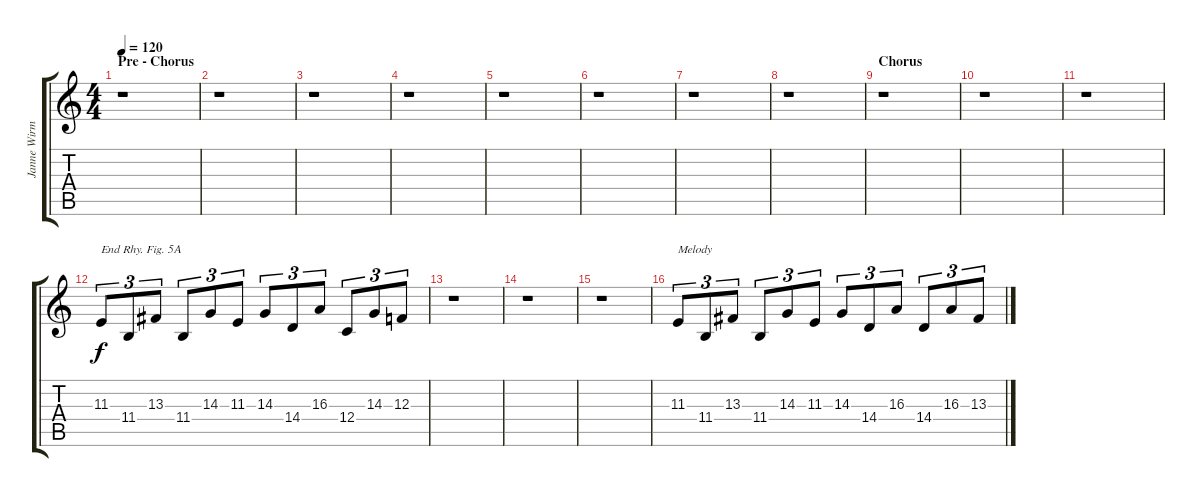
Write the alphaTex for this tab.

\track ("Janne Wirman [Lead Keyboard 2]" "Janne Wirm") {instrument pad1newage}
\staff {score tabs}
\tuning (D4 A3 F3 C3 G2 C2) {hide}
\ts (4 4)
\section ("" "Pre - Chorus")
\tempo 120
\clef g2
\ks c
r.1{dy f} |
r.1 |
r.1 |
r.1 |
r.1 |
r.1 |
r.1 |
r.1 |
\section ("" "Chorus")
r.1 |
r.1 |
r.1 |
11.3.8{tu (3 2) txt "End Rhy. Fig. 5A"} 11.4.8{tu (3 2)} 13.3.8{tu (3 2)} 11.4.8{tu (3 2)} 14.3.8{tu (3 2)} 11.3.8{tu (3 2)} 14.3.8{tu (3 2)} 14.4.8{tu (3 2)} 16.3.8{tu (3 2)} 12.4.8{tu (3 2)} 14.3.8{tu (3 2)} 12.3.8{tu (3 2)} |
r.1 |
r.1 |
r.1 |
11.3.8{tu (3 2) txt "Melody"} 11.4.8{tu (3 2)} 13.3.8{tu (3 2)} 11.4.8{tu (3 2)} 14.3.8{tu (3 2)} 11.3.8{tu (3 2)} 14.3.8{tu (3 2)} 14.4.8{tu (3 2)} 16.3.8{tu (3 2)} 14.4.8{tu (3 2)} 16.3.8{tu (3 2)} 13.3.8{tu (3 2)}
